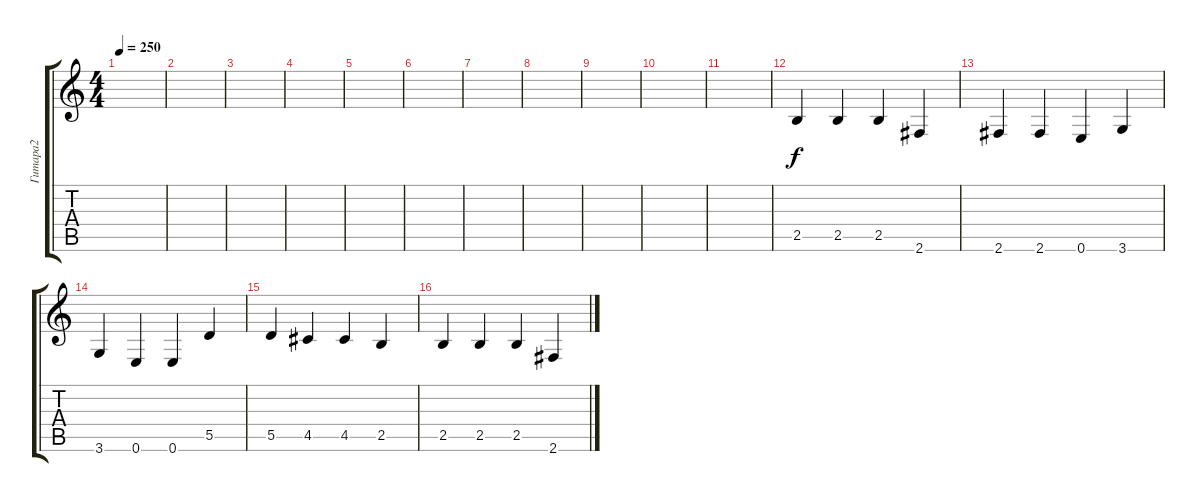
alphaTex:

\track ("Гитара2" "Гитара2") {instrument distortionguitar}
\staff {score tabs}
\tuning (E4 B3 G3 D3 A2 E2) {hide}
\ts (4 4)
\tempo 250
\clef g2
\ks c
|
|
|
|
|
|
|
|
|
|
|
2.5.4 2.5.4 2.5.4 2.6.4 |
2.6.4 2.6.4 0.6.4 3.6.4 |
3.6.4 0.6.4 0.6.4 5.5.4 |
5.5.4 4.5.4 4.5.4 2.5.4 |
2.5.4 2.5.4 2.5.4 2.6.4
